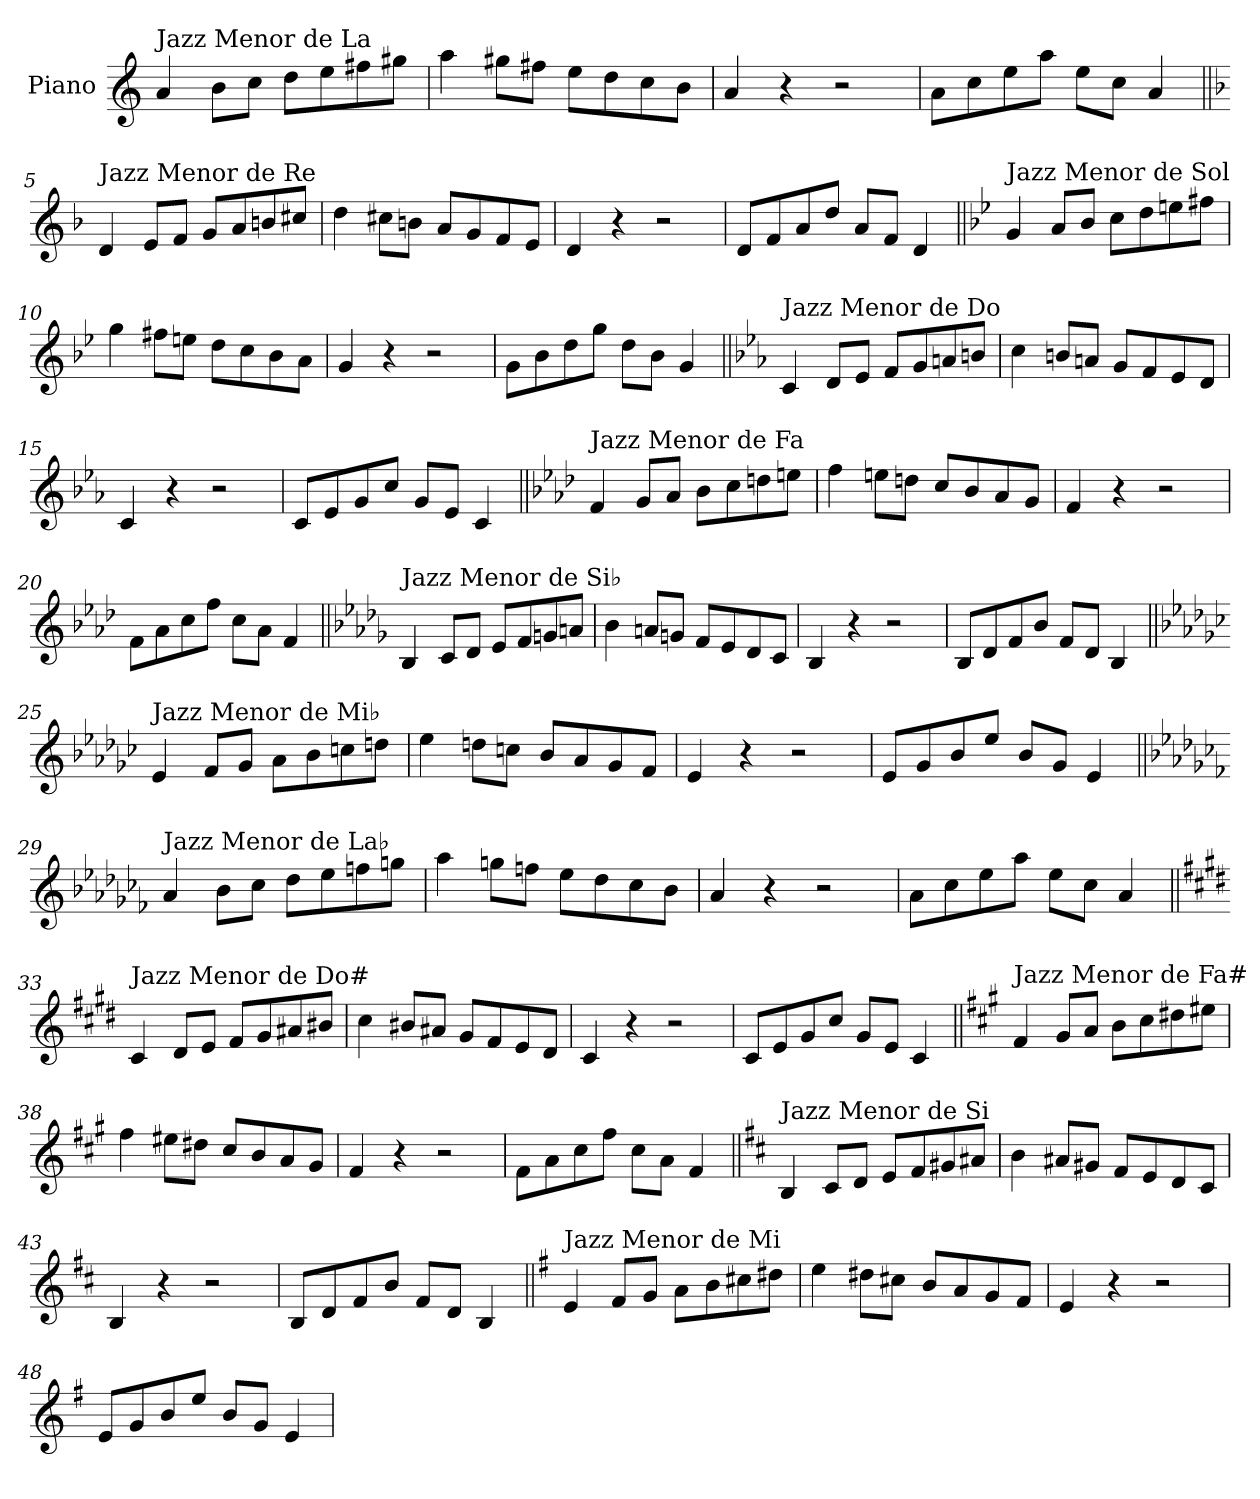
**kern
*part1
*staff1
*I"Piano
*I'Pno.
*clefG2
*k[]
=1
!LO:TX:a:t=Jazz Menor de La
4a/
8b\L
8cc\J
8dd\L
8ee\
8ff#X\
8gg#X\J
=2
4aa\
8gg#X\L
8ff#X\J
8ee\L
8dd\
8cc\
8b\J
=3
4a/
4r
2r
=4
8a\L
8cc\
8ee\
8aa\J
8ee\L
8cc\J
4a/
!!LO:LB:g=z
=5||
*k[b-]
!LO:TX:a:t=Jazz Menor de Re
4d/
8e/L
8f/J
8g/L
8a/
8bn/
8cc#X/J
=6
4dd\
8cc#X\L
8bn\J
8a/L
8g/
8f/
8e/J
=7
4d/
4r
2r
=8
8d/L
8f/
8a/
8dd/J
8a/L
8f/J
4d/
!!LO:LB:g=z
=9||
*k[b-e-]
!LO:TX:a:t=Jazz Menor de Sol
4g/
8a/L
8b-/J
8cc\L
8dd\
8een\
8ff#X\J
=10
4gg\
8ff#X\L
8een\J
8dd\L
8cc\
8b-\
8a\J
=11
4g/
4r
2r
=12
8g\L
8b-\
8dd\
8gg\J
8dd\L
8b-\J
4g/
!!LO:LB:g=z
=13||
*k[b-e-a-]
!LO:TX:a:t=Jazz Menor de Do
4c/
8d/L
8e-/J
8f/L
8g/
8an/
8bn/J
=14
4cc\
8bn/L
8an/J
8g/L
8f/
8e-/
8d/J
=15
4c/
4r
2r
=16
8c/L
8e-/
8g/
8cc/J
8g/L
8e-/J
4c/
!!LO:LB:g=z
=17||
*k[b-e-a-d-]
!LO:TX:a:t=Jazz Menor de Fa
4f/
8g/L
8a-/J
8b-\L
8cc\
8ddn\
8een\J
=18
4ff\
8een\L
8ddn\J
8cc/L
8b-/
8a-/
8g/J
=19
4f/
4r
2r
=20
8f\L
8a-\
8cc\
8ff\J
8cc\L
8a-\J
4f/
!!LO:LB:g=z
=21||
*k[b-e-a-d-g-]
!LO:TX:a:t=Jazz Menor de Si♭
4B-/
8c/L
8d-/J
8e-/L
8f/
8gn/
8an/J
=22
4b-\
8an/L
8gn/J
8f/L
8e-/
8d-/
8c/J
=23
4B-/
4r
2r
=24
8B-/L
8d-/
8f/
8b-/J
8f/L
8d-/J
4B-/
!!LO:LB:g=z
=25||
*k[b-e-a-d-g-c-]
!LO:TX:a:t=Jazz Menor de Mi♭
4e-/
8f/L
8g-/J
8a-\L
8b-\
8ccn\
8ddn\J
=26
4ee-\
8ddn\L
8ccn\J
8b-/L
8a-/
8g-/
8f/J
=27
4e-/
4r
2r
=28
8e-/L
8g-/
8b-/
8ee-/J
8b-/L
8g-/J
4e-/
!!LO:LB:g=z
=29||
*k[b-e-a-d-g-c-f-]
!LO:TX:a:t=Jazz Menor de La♭
4a-/
8b-\L
8cc-\J
8dd-\L
8ee-\
8ffn\
8ggn\J
=30
4aa-\
8ggn\L
8ffn\J
8ee-\L
8dd-\
8cc-\
8b-\J
=31
4a-/
4r
2r
=32
8a-\L
8cc-\
8ee-\
8aa-\J
8ee-\L
8cc-\J
4a-/
!!LO:LB:g=z
=33||
*k[f#c#g#d#]
!LO:TX:a:t=Jazz Menor de Do#
4c#/
8d#/L
8e/J
8f#/L
8g#/
8a#X/
8b#X/J
=34
4cc#\
8b#X/L
8a#X/J
8g#/L
8f#/
8e/
8d#/J
=35
4c#/
4r
2r
=36
8c#/L
8e/
8g#/
8cc#/J
8g#/L
8e/J
4c#/
!!LO:LB:g=z
=37||
*k[f#c#g#]
!LO:TX:a:t=Jazz Menor de Fa#
4f#/
8g#/L
8a/J
8b\L
8cc#\
8dd#X\
8ee#X\J
=38
4ff#\
8ee#X\L
8dd#X\J
8cc#/L
8b/
8a/
8g#/J
=39
4f#/
4r
2r
=40
8f#\L
8a\
8cc#\
8ff#\J
8cc#\L
8a\J
4f#/
!!LO:LB:g=z
=41||
*k[f#c#]
!LO:TX:a:t=Jazz Menor de Si
4B/
8c#/L
8d/J
8e/L
8f#/
8g#X/
8a#X/J
=42
4b\
8a#X/L
8g#X/J
8f#/L
8e/
8d/
8c#/J
=43
4B/
4r
2r
=44
8B/L
8d/
8f#/
8b/J
8f#/L
8d/J
4B/
!!LO:LB:g=z
=45||
*k[f#]
!LO:TX:a:t=Jazz Menor de Mi
4e/
8f#/L
8g/J
8a\L
8b\
8cc#X\
8dd#X\J
=46
4ee\
8dd#X\L
8cc#X\J
8b/L
8a/
8g/
8f#/J
=47
4e/
4r
2r
=48
8e/L
8g/
8b/
8ee/J
8b/L
8g/J
4e/
=
*-
